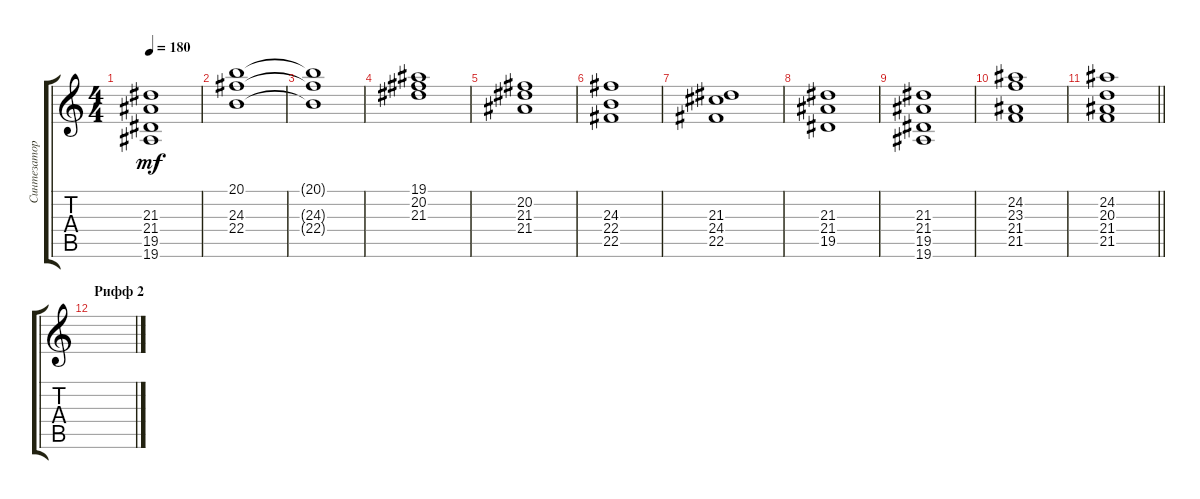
\track ("Синтезатор II" "Синтезатор") {instrument pad3polysynth}
\staff {score tabs}
\tuning (Eb4 Bb3 Gb3 Db3 Ab2 Eb2) {hide}
\ts (4 4)
\tempo 180
\clef g2
\ks c
(21.3 21.4 19.5 19.6).1{dy mf} |
(20.1 24.3 22.4).1 |
(20.1{t} 24.3{t} 22.4{t}).1 |
(19.1 20.2 21.3).1 |
(20.2 21.3 21.4).1 |
(24.3 22.4 22.5).1 |
(21.3 24.4 22.5).1 |
(21.3 21.4 19.5).1 |
(21.3 21.4 19.5 19.6).1 |
(24.2 23.3 21.4 21.5).1 |
\barLineRight lightlight
(24.2 20.3 21.4 21.5).1 |
\section ("" "Рифф 2")
